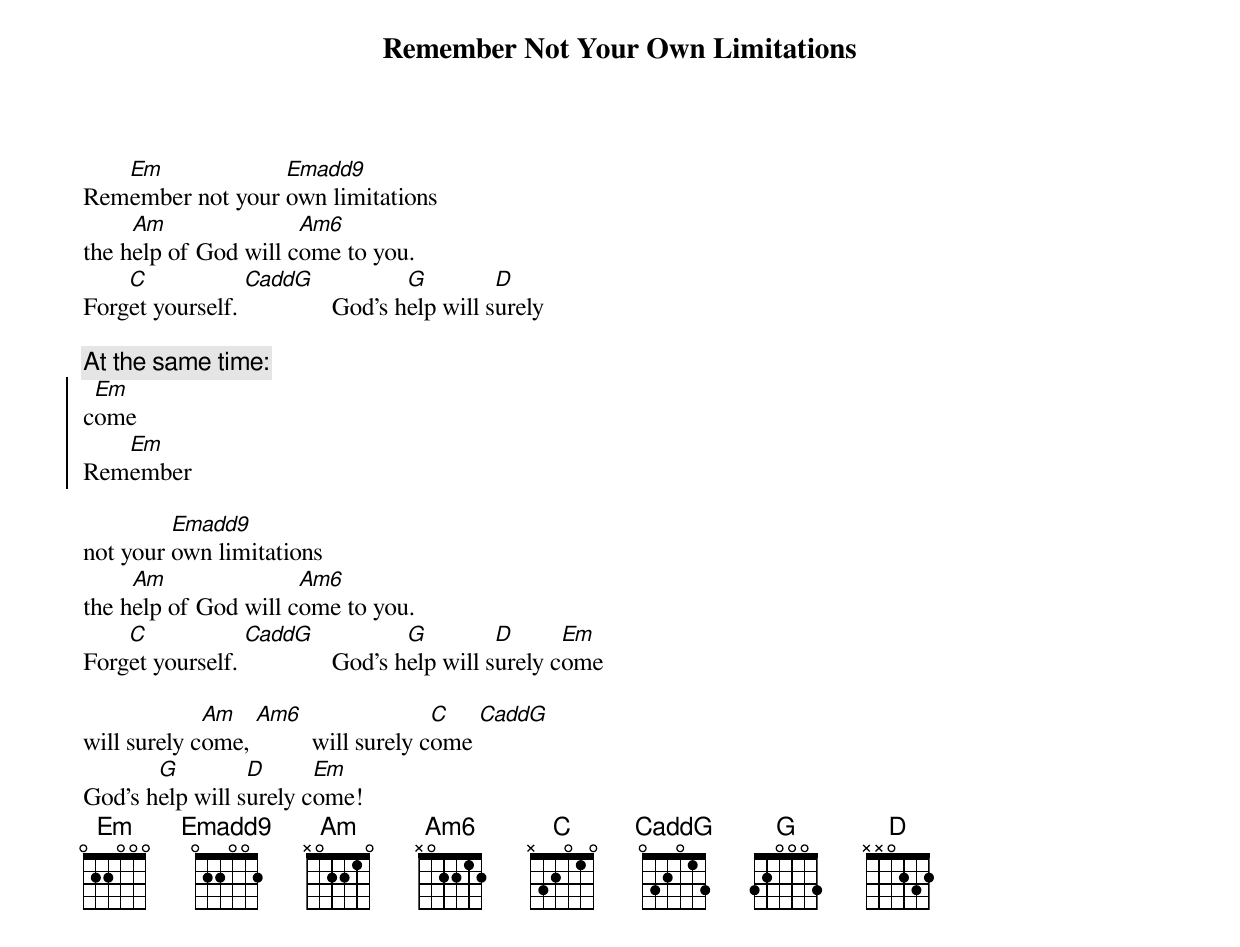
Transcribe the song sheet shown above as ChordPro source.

{title: Remember Not Your Own Limitations}
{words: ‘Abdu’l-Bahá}
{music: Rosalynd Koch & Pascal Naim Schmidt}
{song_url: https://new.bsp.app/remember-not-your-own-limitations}
{define: Emadd9 base-fret 1 frets 0 2 2 0 0 2}
{define: Am6 base-fret 1 frets x 0 2 2 1 2}
{define: CaddG base-fret 1 frets 0 3 2 0 1 3}

Rem[Em]ember not your [Emadd9]own limitations
the h[Am]elp of God will c[Am6]ome to you.
Forg[C]et yourself. [CaddG]              God’s h[G]elp will s[D]urely

{c: At the same time:}
{soc}
c[Em]ome
Rem[Em]ember
{eoc}

not your [Emadd9]own limitations
the h[Am]elp of God will c[Am6]ome to you.
Forg[C]et yourself. [CaddG]              God’s h[G]elp will s[D]urely c[Em]ome

will surely c[Am]ome, [Am6]         will surely c[C]ome [CaddG]
God’s h[G]elp will s[D]urely c[Em]ome!
